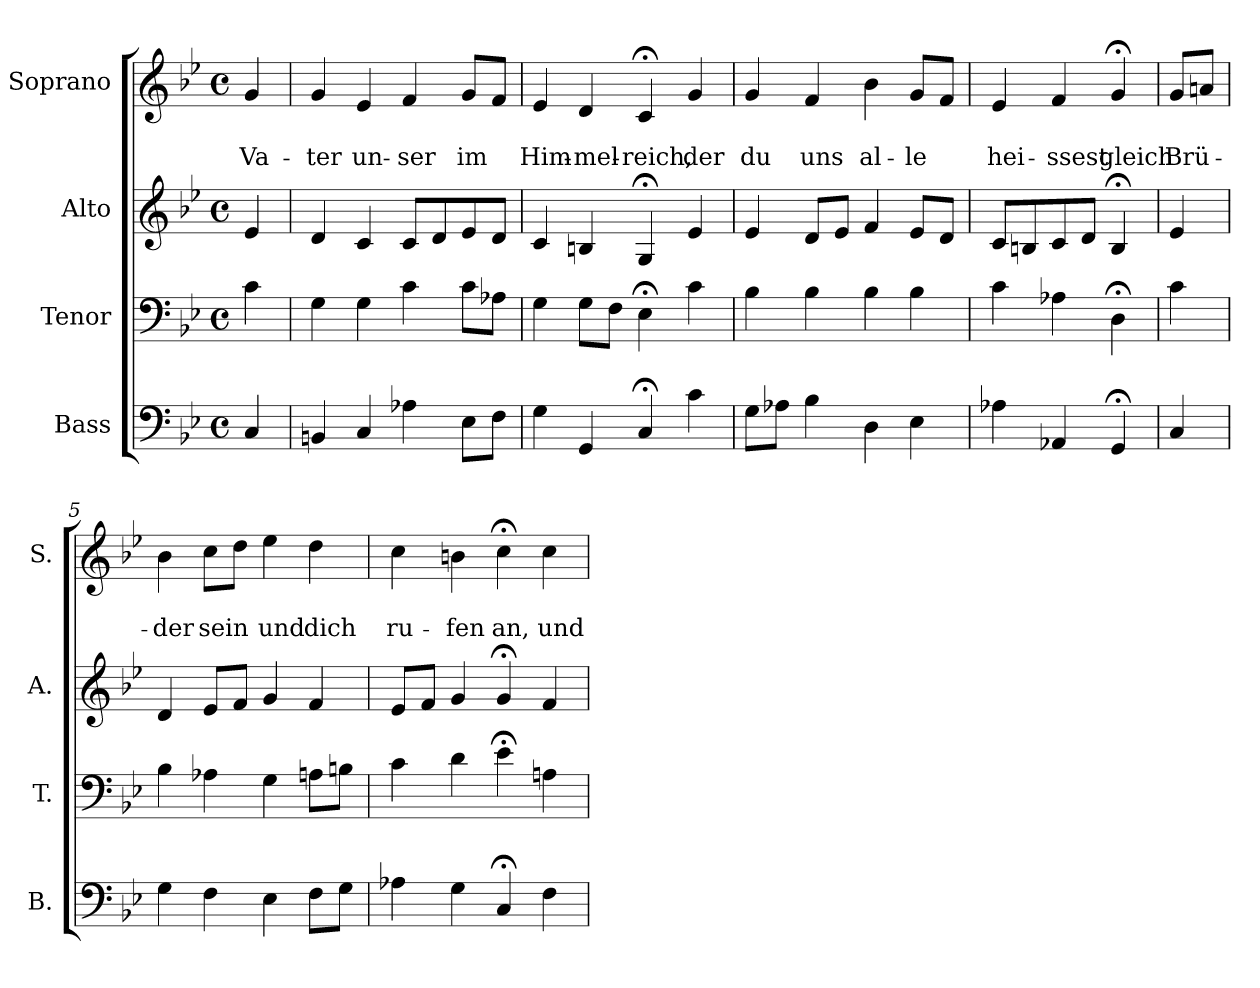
**kern	**kern	**kern	**kern	**text	**text
*part4	*part3	*part2	*part1	*part1	*part1
*staff4	*staff3	*staff2	*staff1	*staff1	*staff1
*I"Bass	*I"Tenor	*I"Alto	*I"Soprano	*	*
*I'B.	*I'T.	*I'A.	*I'S.	*	*
*clefF4	*clefF4	*clefG2	*clefG2	*	*
*k[b-e-]	*k[b-e-]	*k[b-e-]	*k[b-e-]	*	*
*B-:	*B-:	*B-:	*g:	*	*
*M4/4	*M4/4	*M4/4	*M4/4	*	*
*met(c)	*met(c)	*met(c)	*met(c)	*	*
=	=	=	=	=	=
4C/	4c\	4e-/	4g/	.	Va-
=1	=1	=1	=1	=1	=1
4BBn/	4G\	4d/	4g/	.	-ter
4C/	4G\	4c/	4e-/	.	un-
4A-X\	4c\	8c/L	4f/	.	-ser
.	.	8d/	.	.	.
8E-\L	8c\L	8e-/	8g/L	.	im
8F\J	8A-X\J	8d/J	8f/J	.	.
=2	=2	=2	=2	=2	=2
4G\	4G\	4c/	4e-/	.	Him-
4GG/	8G\L	4Bn/	4d/	.	-mel-
.	8F\J	.	.	.	.
4C;</	4E-;<\	4G;</	4c;</	.	-reich,
4c\	4c\	4e-/	4g/	.	der
=3	=3	=3	=3	=3	=3
8G\L	4B-\	4e-/	4g/	.	du
8A-X\J	.	.	.	.	.
4B-\	4B-\	8d/L	4f/	.	uns
.	.	8e-/J	.	.	.
4D\	4B-\	4f/	4b-\	.	al-
4E-\	4B-\	8e-/L	8g/L	.	-le
.	.	8d/J	8f/J	.	.
=4	=4	=4	=4	=4	=4
4A-X\	4c\	8c/L	4e-/	.	hei-
.	.	8Bn/	.	.	.
4AA-X/	4A-X\	8c/	4f/	.	-ssest
.	.	8d/J	.	.	.
4GG;</	4D;<\	4B;</	4g;</	.	gleich
!!LO:LB:g=z
=4a	=4a	=4a	=4a	=4a	=4a
4C/	4c\	4e-/	8g/L	.	Brü-
.	.	.	8an/J	.	.
=5	=5	=5	=5	=5	=5
4G\	4B-\	4d/	4b-\	.	-der
4F\	4A-X\	8e-/L	8cc\L	.	sein
.	.	8f/J	8dd\J	.	.
4E-\	4G\	4g/	4ee-\	.	und
8F\L	8An\L	4f/	4dd\	.	dich
8G\J	8Bn\J	.	.	.	.
=6	=6	=6	=6	=6	=6
4A-X\	4c\	8e-/L	4cc\	.	ru-
.	.	8f/J	.	.	.
4G\	4d\	4g/	4bn\	.	-fen
4C;</	4e-;<\	4g;</	4cc;<\	.	an,
4F\	4An\	4f/	4cc\	.	und
=	=	=	=	=	=
*-	*-	*-	*-	*-	*-
